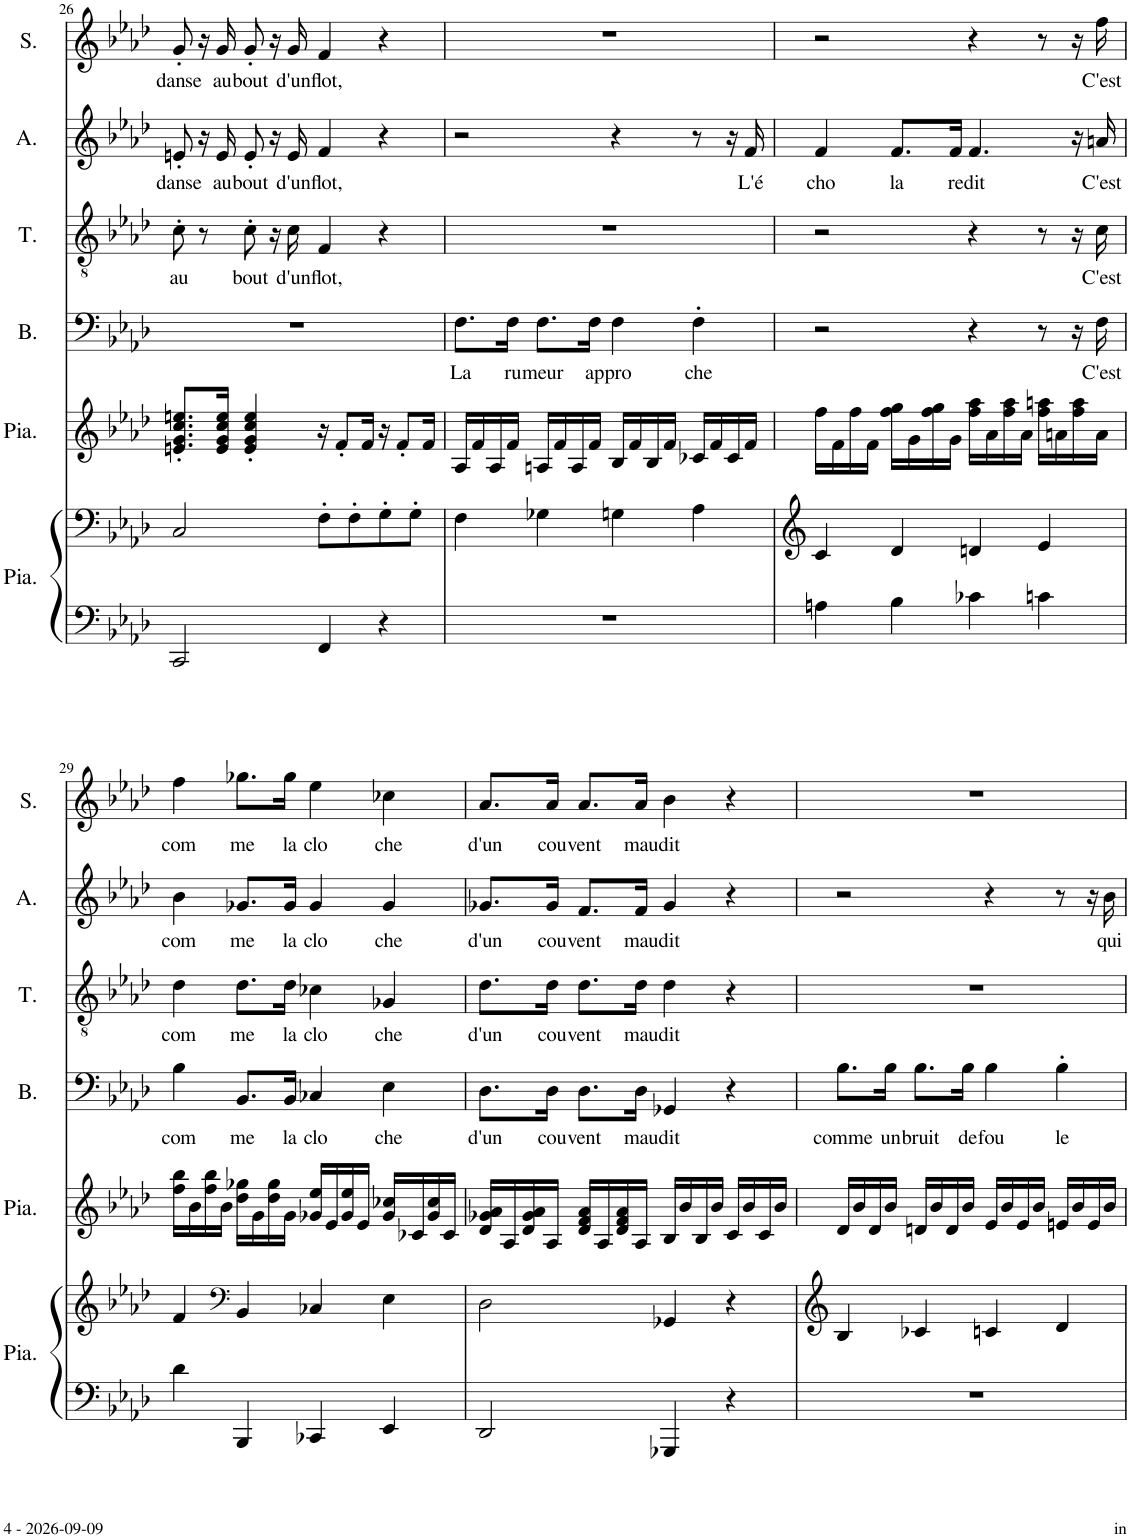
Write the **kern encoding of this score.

**kern	**kern	**kern	**kern	**text	**kern	**text	**kern	**text	**kern	**text
*part6	*part6	*part5	*part4	*part4	*part3	*part3	*part2	*part2	*part1	*part1
*staff7	*staff6	*staff5	*staff4	*staff4	*staff3	*staff3	*staff2	*staff2	*staff1	*staff1
*I"Piano, lower:	*	*I"Piano, upper:	*I"Bass	*	*I"Ténor	*	*I"Alto	*	*I"Soprano	*
*I'Pia.	*	*I'Pia.	*I'B.	*	*I'T.	*	*I'A.	*	*I'S.	*
!!LO:PB:g=z
*clefF4	*clefF4	*clefG2	*clefF4	*	*clefGv2	*	*clefG2	*	*clefG2	*
*k[b-e-a-d-]	*k[b-e-a-d-]	*k[b-e-a-d-]	*k[b-e-a-d-]	*	*k[b-e-a-d-]	*	*k[b-e-a-d-]	*	*k[b-e-a-d-]	*
*M4/4	*M4/4	*M4/4	*M4/4	*	*M4/4	*	*M4/4	*	*M4/4	*
=26	=26	=26	=26	=26	=26	=26	=26	=26	=26	=26
!	!	!	!	!	!	!LO:LY:b	!	!LO:LY:b	!	!LO:LY:b
2CC/	2C/	8.en/' 8.g/' 8.cc/' 8.een/'L	1r	.	8c'\	au	8en'/	danse	8g'/	danse
.	.	.	.	.	8r	.	16r	.	16r	.
!	!	!	!	!	!	!	!	!LO:LY:b	!	!LO:LY:b
.	.	16e/ 16g/ 16cc/ 16ee/Jk	.	.	.	.	16e/	au	16g/	au
!	!	!	!	!	!	!LO:LY:b	!	!LO:LY:b	!	!LO:LY:b
.	.	4e/' 4g/' 4cc/' 4ee/'	.	.	8c'\	bout	8e'/	bout	8g'/	bout
.	.	.	.	.	16r	.	16r	.	16r	.
!	!	!	!	!	!	!LO:LY:b	!	!LO:LY:b	!	!LO:LY:b
.	.	.	.	.	16c\	d'un	16e/	d'un	16g/	d'un
!	!	!	!	!	!	!LO:LY:b	!	!LO:LY:b	!	!LO:LY:b
4FF/	8F'\L	16r	.	.	4F/	flot,	4f/	flot,	4f/	flot,
.	.	8f'/L	.	.	.	.	.	.	.	.
.	8F'\	.	.	.	.	.	.	.	.	.
.	.	16f/Jk	.	.	.	.	.	.	.	.
4r	8G'\	16r	.	.	4r	.	4r	.	4r	.
.	.	8f'/L	.	.	.	.	.	.	.	.
.	8G'\J	.	.	.	.	.	.	.	.	.
.	.	16f/Jk	.	.	.	.	.	.	.	.
=27	=27	=27	=27	=27	=27	=27	=27	=27	=27	=27
!	!	!	!	!LO:LY:b	!	!	!	!	!	!
1r	4F\	16A-/LL	8.F\L	La	1r	.	2r	.	1r	.
.	.	16f/	.	.	.	.	.	.	.	.
.	.	16A-/	.	.	.	.	.	.	.	.
!	!	!	!	!LO:LY:b	!	!	!	!	!	!
.	.	16f/JJ	16F\Jk	ru	.	.	.	.	.	.
!	!	!	!	!LO:LY:b	!	!	!	!	!	!
.	4G-X\	16An/LL	8.F\L	meur	.	.	.	.	.	.
.	.	16f/	.	.	.	.	.	.	.	.
.	.	16A/	.	.	.	.	.	.	.	.
!	!	!	!	!LO:LY:b	!	!	!	!	!	!
.	.	16f/JJ	16F\Jk	ap	.	.	.	.	.	.
!	!	!	!	!LO:LY:b	!	!	!	!	!	!
.	4Gn\	16B-/LL	4F\	pro	.	.	4r	.	.	.
.	.	16f/	.	.	.	.	.	.	.	.
.	.	16B-/	.	.	.	.	.	.	.	.
.	.	16f/JJ	.	.	.	.	.	.	.	.
!	!	!	!	!LO:LY:b	!	!	!	!	!	!
.	4A-\	16c-X/LL	4F'\	che	.	.	8r	.	.	.
.	.	16f/	.	.	.	.	.	.	.	.
.	.	16c-/	.	.	.	.	16r	.	.	.
!	!	!	!	!	!	!	!	!LO:LY:b	!	!
.	.	16f/JJ	.	.	.	.	16f/	L'é	.	.
=28	=28	=28	=28	=28	=28	=28	=28	=28	=28	=28
!	!	!	!	!	!	!	!	!LO:LY:b	!	!
4An\	4c/	16ff\LL	2r	.	2r	.	4f/	cho	2r	.
.	.	16f\	.	.	.	.	.	.	.	.
.	.	16ff\	.	.	.	.	.	.	.	.
.	.	16f\JJ	.	.	.	.	.	.	.	.
!	!	!	!	!	!	!	!	!LO:LY:b	!	!
4B-\	4d-/	16ff\ 16gg\LL	.	.	.	.	8.f/L	la	.	.
.	.	16g\	.	.	.	.	.	.	.	.
.	.	16ff\ 16gg\	.	.	.	.	.	.	.	.
!	!	!	!	!	!	!	!	!LO:LY:b	!	!
.	.	16g\JJ	.	.	.	.	16f/Jk	re	.	.
!	!	!	!	!	!	!	!	!LO:LY:b	!	!
4c-X\	4dn/	16ff\ 16aa-\LL	4r	.	4r	.	4.f/	dit	4r	.
.	.	16a-\	.	.	.	.	.	.	.	.
.	.	16ff\ 16aa-\	.	.	.	.	.	.	.	.
.	.	16a-\JJ	.	.	.	.	.	.	.	.
4cn\	4e-/	16ff\ 16aan\LL	8r	.	8r	.	.	.	8r	.
.	.	16an\	.	.	.	.	.	.	.	.
.	.	16ff\ 16aa\	16r	.	16r	.	16r	.	16r	.
!	!	!	!	!LO:LY:b	!	!LO:LY:b	!	!LO:LY:b	!	!LO:LY:b
.	.	16a\JJ	16F\	C'est	16c\	C'est	16an/	C'est	16ff\	C'est
!!LO:LB:g=z
=29	=29	=29	=29	=29	=29	=29	=29	=29	=29	=29
!	!	!	!	!LO:LY:b	!	!LO:LY:b	!	!LO:LY:b	!	!LO:LY:b
4d-\	4f/	16ff\ 16bb-\LL	4B-\	com	4d-\	com	4b-\	com	4ff\	com
.	.	16b-\	.	.	.	.	.	.	.	.
.	.	16ff\ 16bb-\	.	.	.	.	.	.	.	.
.	.	16b-\JJ	.	.	.	.	.	.	.	.
*	*clefF4	*	*	*	*	*	*	*	*	*
!	!	!	!	!LO:LY:b	!	!LO:LY:b	!	!LO:LY:b	!	!LO:LY:b
4BBB-/	4BB-/	16dd-\ 16gg-X\LL	8.BB-/L	me	8.d-\L	me	8.g-X/L	me	8.gg-X\L	me
.	.	16g\	.	.	.	.	.	.	.	.
.	.	16dd-\ 16gg-\	.	.	.	.	.	.	.	.
!	!	!	!	!LO:LY:b	!	!LO:LY:b	!	!LO:LY:b	!	!LO:LY:b
.	.	16g\JJ	16BB-/Jk	la	16d-\Jk	la	16g-/Jk	la	16gg-\Jk	la
!	!	!	!	!LO:LY:b	!	!LO:LY:b	!	!LO:LY:b	!	!LO:LY:b
4CC-X/	4C-X/	16g-X/ 16ee-/LL	4C-X/	clo	4c-X\	clo	4g-/	clo	4ee-\	clo
.	.	16e-/	.	.	.	.	.	.	.	.
.	.	16g-/ 16ee-/	.	.	.	.	.	.	.	.
.	.	16e-/JJ	.	.	.	.	.	.	.	.
!	!	!	!	!LO:LY:b	!	!LO:LY:b	!	!LO:LY:b	!	!LO:LY:b
4EE-/	4E-\	16g-/ 16cc-X/LL	4E-\	che	4G-X/	che	4g-/	che	4cc-X\	che
.	.	16c-X/	.	.	.	.	.	.	.	.
.	.	16g-/ 16cc-/	.	.	.	.	.	.	.	.
.	.	16c-/JJ	.	.	.	.	.	.	.	.
=30	=30	=30	=30	=30	=30	=30	=30	=30	=30	=30
!	!	!	!	!LO:LY:b	!	!LO:LY:b	!	!LO:LY:b	!	!LO:LY:b
2DD-/	2D-\	16d-/ 16g-X/ 16a-/LL	8.D-\L	d'un	8.d-\L	d'un	8.g-X/L	d'un	8.a-/L	d'un
.	.	16A-/	.	.	.	.	.	.	.	.
.	.	16d-/ 16g-/ 16a-/	.	.	.	.	.	.	.	.
!	!	!	!	!LO:LY:b	!	!LO:LY:b	!	!LO:LY:b	!	!LO:LY:b
.	.	16A-/JJ	16D-\Jk	cou	16d-\Jk	cou	16g-/Jk	cou	16a-/Jk	cou
!	!	!	!	!LO:LY:b	!	!LO:LY:b	!	!LO:LY:b	!	!LO:LY:b
.	.	16d-/ 16f/ 16a-/LL	8.D-\L	vent	8.d-\L	vent	8.f/L	vent	8.a-/L	vent
.	.	16A-/	.	.	.	.	.	.	.	.
.	.	16d-/ 16f/ 16a-/	.	.	.	.	.	.	.	.
!	!	!	!	!LO:LY:b	!	!LO:LY:b	!	!LO:LY:b	!	!LO:LY:b
.	.	16A-/JJ	16D-\Jk	mau	16d-\Jk	mau	16f/Jk	mau	16a-/Jk	mau
!	!	!	!	!LO:LY:b	!	!LO:LY:b	!	!LO:LY:b	!	!LO:LY:b
4GGG-X/	4GG-X/	16B-/LL	4GG-X/	dit	4d-\	dit	4g-/	dit	4b-\	dit
.	.	16b-/	.	.	.	.	.	.	.	.
.	.	16B-/	.	.	.	.	.	.	.	.
.	.	16b-/JJ	.	.	.	.	.	.	.	.
4r	4r	16c/LL	4r	.	4r	.	4r	.	4r	.
.	.	16b-/	.	.	.	.	.	.	.	.
.	.	16c/	.	.	.	.	.	.	.	.
.	.	16b-/JJ	.	.	.	.	.	.	.	.
=31	=31	=31	=31	=31	=31	=31	=31	=31	=31	=31
!	!	!	!	!LO:LY:b	!	!	!	!	!	!
1r	4B-/	16d-/LL	8.B-\L	comme	1r	.	2r	.	1r	.
.	.	16b-/	.	.	.	.	.	.	.	.
.	.	16d-/	.	.	.	.	.	.	.	.
!	!	!	!	!LO:LY:b	!	!	!	!	!	!
.	.	16b-/JJ	16B-\Jk	un	.	.	.	.	.	.
!	!	!	!	!LO:LY:b	!	!	!	!	!	!
.	4c-X/	16dn/LL	8.B-\L	bruit	.	.	.	.	.	.
.	.	16b-/	.	.	.	.	.	.	.	.
.	.	16d/	.	.	.	.	.	.	.	.
!	!	!	!	!LO:LY:b	!	!	!	!	!	!
.	.	16b-/JJ	16B-\Jk	de	.	.	.	.	.	.
!	!	!	!	!LO:LY:b	!	!	!	!	!	!
.	4cn/	16e-/LL	4B-\	fou	.	.	4r	.	.	.
.	.	16b-/	.	.	.	.	.	.	.	.
.	.	16e-/	.	.	.	.	.	.	.	.
.	.	16b-/JJ	.	.	.	.	.	.	.	.
!	!	!	!	!LO:LY:b	!	!	!	!	!	!
.	4d-/	16en/LL	4B-'\	le	.	.	8r	.	.	.
.	.	16b-/	.	.	.	.	.	.	.	.
.	.	16e/	.	.	.	.	16r	.	.	.
!	!	!	!	!	!	!	!	!LO:LY:b	!	!
.	.	16b-/JJ	.	.	.	.	16b-\	qui	.	.
=	=	=	=	=	=	=	=	=	=	=
*-	*-	*-	*-	*-	*-	*-	*-	*-	*-	*-
